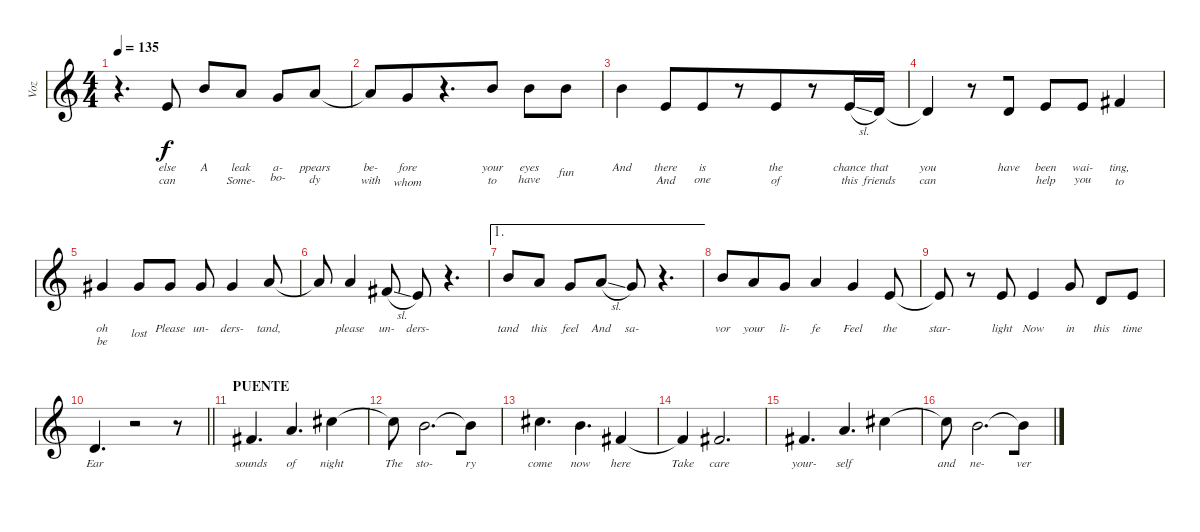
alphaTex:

\track ("Voz" "Voz") {instrument altosax}
\staff {score}
\tuning (E4 B3 G3 D3 A2 E2) {hide}
\ts (4 4)
\tempo 135
\clef g2
\ks c
r.4{d dy f} 0.1.8{lyrics (0 "else") lyrics (1 "can") lyrics (2 "") lyrics (3 "") lyrics (4 "")} 7.1.8{lyrics (0 "A") lyrics (1 "") lyrics (2 "") lyrics (3 "") lyrics (4 "")} 5.1.8{lyrics (0 "leak") lyrics (1 "Some-") lyrics (2 "") lyrics (3 "") lyrics (4 "")} 3.1.8{lyrics (0 "a-") lyrics (1 "bo-") lyrics (2 "") lyrics (3 "") lyrics (4 "")} 5.1.8{lyrics (0 "ppears") lyrics (1 "dy") lyrics (2 "") lyrics (3 "") lyrics (4 "")} |
5.1{t}.8{lyrics (0 "be-") lyrics (1 "with") lyrics (2 "") lyrics (3 "") lyrics (4 "")} 3.1.8{lyrics (0 "fore") lyrics (1 "whom") lyrics (2 "") lyrics (3 "") lyrics (4 "") beam merge} r.4{d} 7.1.8{lyrics (0 "your") lyrics (1 "to") lyrics (2 "") lyrics (3 "") lyrics (4 "")} 7.1.8{lyrics (0 "eyes") lyrics (1 "have") lyrics (2 "") lyrics (3 "") lyrics (4 "")} 7.1.8{lyrics (0 "") lyrics (1 "fun") lyrics (2 "") lyrics (3 "") lyrics (4 "")} |
7.1.4{lyrics (0 "And") lyrics (1 "") lyrics (2 "") lyrics (3 "") lyrics (4 "")} 0.1.8{lyrics (0 "there") lyrics (1 "And") lyrics (2 "") lyrics (3 "") lyrics (4 "")} 0.1.8{lyrics (0 "is") lyrics (1 "one") lyrics (2 "") lyrics (3 "") lyrics (4 "") beam merge} r.8 0.1.8{lyrics (0 "the") lyrics (1 "of") lyrics (2 "") lyrics (3 "") lyrics (4 "") beam merge} r.8 5.2{sl}.16{lyrics (0 "chance") lyrics (1 "this") lyrics (2 "") lyrics (3 "") lyrics (4 "")} 3.2.16{lyrics (0 "that") lyrics (1 "friends") lyrics (2 "") lyrics (3 "") lyrics (4 "")} |
3.2{t}.4{lyrics (0 "you") lyrics (1 "can") lyrics (2 "") lyrics (3 "") lyrics (4 "") beam merge} r.8 3.2.8{lyrics (0 "have") lyrics (1 "") lyrics (2 "") lyrics (3 "") lyrics (4 "")} 0.1.8{lyrics (0 "been") lyrics (1 "help") lyrics (2 "") lyrics (3 "") lyrics (4 "")} 0.1.8{lyrics (0 "wai-") lyrics (1 "you") lyrics (2 "") lyrics (3 "") lyrics (4 "")} 2.1.4{lyrics (0 "ting,") lyrics (1 "to") lyrics (2 "") lyrics (3 "") lyrics (4 "")} |
4.1.4{lyrics (0 "oh") lyrics (1 "be") lyrics (2 "") lyrics (3 "") lyrics (4 "")} 4.1.8{lyrics (0 "") lyrics (1 "lost") lyrics (2 "") lyrics (3 "") lyrics (4 "")} 4.1.8{lyrics (0 "Please") lyrics (1 "") lyrics (2 "") lyrics (3 "") lyrics (4 "")} 4.1.8{lyrics (0 "un-") lyrics (1 "") lyrics (2 "") lyrics (3 "") lyrics (4 "")} 4.1.4{lyrics (0 "ders-") lyrics (1 "") lyrics (2 "") lyrics (3 "") lyrics (4 "")} 5.1.8{lyrics (0 "tand,") lyrics (1 "") lyrics (2 "") lyrics (3 "") lyrics (4 "")} |
5.1{t}.8{lyrics (0 "") lyrics (1 "") lyrics (2 "") lyrics (3 "") lyrics (4 "")} 5.1.4{lyrics (0 "please") lyrics (1 "") lyrics (2 "") lyrics (3 "") lyrics (4 "")} 2.1{sl}.8{lyrics (0 "un-") lyrics (1 "") lyrics (2 "") lyrics (3 "") lyrics (4 "")} 0.1.8{lyrics (0 "ders-") lyrics (1 "") lyrics (2 "") lyrics (3 "") lyrics (4 "") beam merge} r.4{d} |
\ae 1
7.1.8{lyrics (0 "tand") lyrics (1 "") lyrics (2 "") lyrics (3 "") lyrics (4 "")} 5.1.8{lyrics (0 "this") lyrics (1 "") lyrics (2 "") lyrics (3 "") lyrics (4 "")} 3.1.8{lyrics (0 "feel") lyrics (1 "") lyrics (2 "") lyrics (3 "") lyrics (4 "")} 5.1{sl}.8{lyrics (0 "And") lyrics (1 "") lyrics (2 "") lyrics (3 "") lyrics (4 "")} 3.1.8{lyrics (0 "sa-") lyrics (1 "") lyrics (2 "") lyrics (3 "") lyrics (4 "") beam merge} r.4{d} |
7.1.8{lyrics (0 "vor") lyrics (1 "") lyrics (2 "") lyrics (3 "") lyrics (4 "")} 5.1.8{lyrics (0 "your") lyrics (1 "") lyrics (2 "") lyrics (3 "") lyrics (4 "") beam merge} 3.1.8{lyrics (0 "li-") lyrics (1 "") lyrics (2 "") lyrics (3 "") lyrics (4 "") beam merge} 5.1.4{lyrics (0 "fe") lyrics (1 "") lyrics (2 "") lyrics (3 "") lyrics (4 "") beam merge} 3.1.4{lyrics (0 "Feel") lyrics (1 "") lyrics (2 "") lyrics (3 "") lyrics (4 "")} 0.1.8{lyrics (0 "the") lyrics (1 "") lyrics (2 "") lyrics (3 "") lyrics (4 "")} |
0.1{t}.8{lyrics (0 "star-") lyrics (1 "") lyrics (2 "") lyrics (3 "") lyrics (4 "")} r.8 0.1.8{lyrics (0 "light") lyrics (1 "") lyrics (2 "") lyrics (3 "") lyrics (4 "")} 0.1.4{lyrics (0 "Now") lyrics (1 "") lyrics (2 "") lyrics (3 "") lyrics (4 "")} 3.1.8{lyrics (0 "in") lyrics (1 "") lyrics (2 "") lyrics (3 "") lyrics (4 "")} 3.2.8{lyrics (0 "this") lyrics (1 "") lyrics (2 "") lyrics (3 "") lyrics (4 "")} 0.1.8{lyrics (0 "time") lyrics (1 "") lyrics (2 "") lyrics (3 "") lyrics (4 "")} |
\barLineRight lightlight
3.2.4{d lyrics (0 "Ear") lyrics (1 "") lyrics (2 "") lyrics (3 "") lyrics (4 "") beam merge} r.2 r.8 |
\section ("" "PUENTE")
2.1.4{d lyrics (0 "sounds") lyrics (1 "") lyrics (2 "") lyrics (3 "") lyrics (4 "")} 5.1.4{d lyrics (0 "of") lyrics (1 "") lyrics (2 "") lyrics (3 "") lyrics (4 "")} 9.1.4{lyrics (0 "night") lyrics (1 "") lyrics (2 "") lyrics (3 "") lyrics (4 "")} |
9.1{t}.8{lyrics (0 "The") lyrics (1 "") lyrics (2 "") lyrics (3 "") lyrics (4 "")} 7.1.2{d lyrics (0 "sto-") lyrics (1 "") lyrics (2 "") lyrics (3 "") lyrics (4 "") beam merge} 7.1{t}.8{lyrics (0 "ry") lyrics (1 "") lyrics (2 "") lyrics (3 "") lyrics (4 "")} |
9.1.4{d lyrics (0 "come") lyrics (1 "") lyrics (2 "") lyrics (3 "") lyrics (4 "")} 7.1.4{d lyrics (0 "now") lyrics (1 "") lyrics (2 "") lyrics (3 "") lyrics (4 "")} 7.2.4{lyrics (0 "here") lyrics (1 "") lyrics (2 "") lyrics (3 "") lyrics (4 "")} |
7.2{t}.4{lyrics (0 "Take") lyrics (1 "") lyrics (2 "") lyrics (3 "") lyrics (4 "")} 7.2.2{d lyrics (0 "care") lyrics (1 "") lyrics (2 "") lyrics (3 "") lyrics (4 "")} |
7.2.4{d lyrics (0 "your-") lyrics (1 "") lyrics (2 "") lyrics (3 "") lyrics (4 "")} 5.1.4{d lyrics (0 "self") lyrics (1 "") lyrics (2 "") lyrics (3 "") lyrics (4 "")} 9.1.4{lyrics (0 "") lyrics (1 "") lyrics (2 "") lyrics (3 "") lyrics (4 "")} |
9.1{t}.8{lyrics (0 "and") lyrics (1 "") lyrics (2 "") lyrics (3 "") lyrics (4 "")} 7.1.2{d lyrics (0 "ne-") lyrics (1 "") lyrics (2 "") lyrics (3 "") lyrics (4 "") beam merge} 7.1{t}.8{lyrics (0 "ver") lyrics (1 "") lyrics (2 "") lyrics (3 "") lyrics (4 "")}
